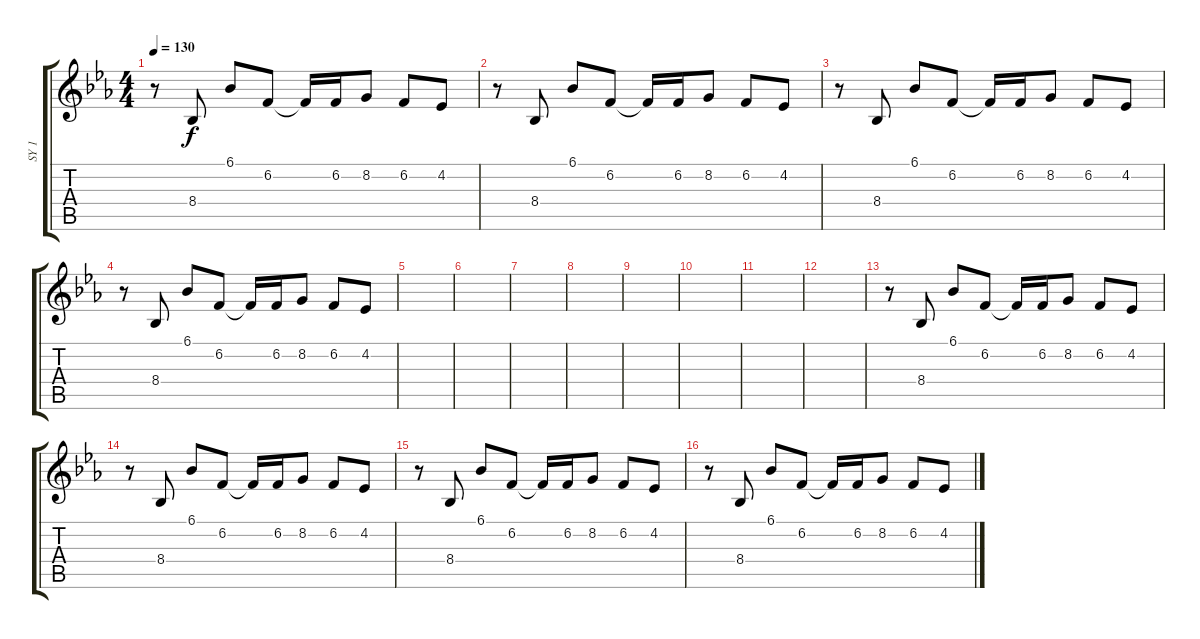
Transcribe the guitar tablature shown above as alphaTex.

\track ("SY 1" "SY 1") {instrument pad1newage}
\staff {score tabs}
\tuning (E4 B3 G3 D3 A2 E2) {hide}
\ts (4 4)
\tempo 130
\clef g2
\ks eb
r.8{dy f} 8.4.8 6.1.8 6.2.8 6.2{t}.16 6.2.16 8.2.8 6.2.8 4.2.8 |
r.8 8.4.8 6.1.8 6.2.8 6.2{t}.16 6.2.16 8.2.8 6.2.8 4.2.8 |
r.8 8.4.8 6.1.8 6.2.8 6.2{t}.16 6.2.16 8.2.8 6.2.8 4.2.8 |
r.8 8.4.8 6.1.8 6.2.8 6.2{t}.16 6.2.16 8.2.8 6.2.8 4.2.8 |
|
|
|
|
|
|
|
|
r.8 8.4.8 6.1.8 6.2.8 6.2{t}.16 6.2.16 8.2.8 6.2.8 4.2.8 |
r.8 8.4.8 6.1.8 6.2.8 6.2{t}.16 6.2.16 8.2.8 6.2.8 4.2.8 |
r.8 8.4.8 6.1.8 6.2.8 6.2{t}.16 6.2.16 8.2.8 6.2.8 4.2.8 |
r.8 8.4.8 6.1.8 6.2.8 6.2{t}.16 6.2.16 8.2.8 6.2.8 4.2.8
